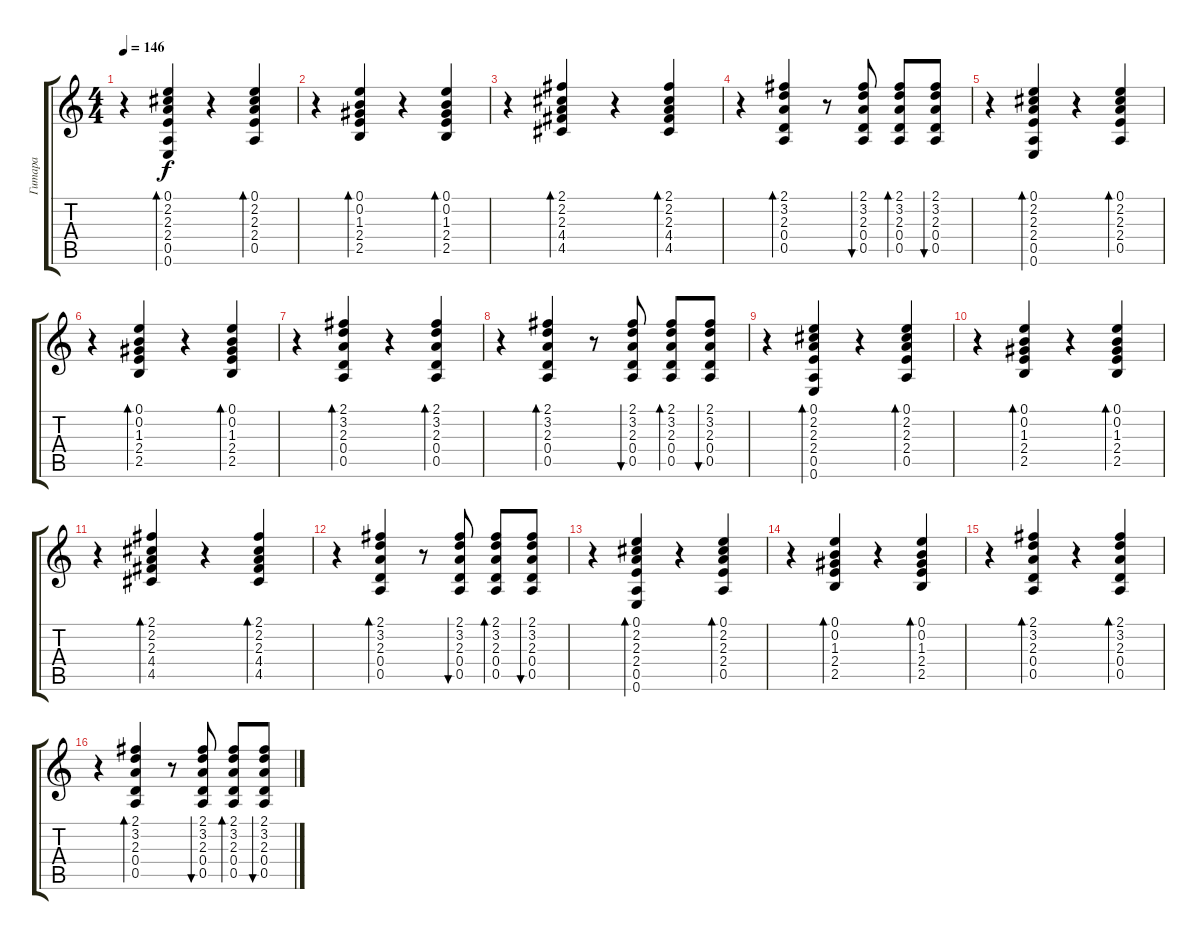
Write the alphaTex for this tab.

\track ("Гитара" "Гитара") {instrument acousticguitarsteel}
\staff {score tabs}
\tuning (E4 B3 G3 D3 A2 E2) {hide}
\ts (4 4)
\tempo 146
\clef g2
\ks c
r.4{dy f} (0.1 2.2 2.3 2.4 0.5 0.6).4{bd 30} r.4 (0.1 2.2 2.3 2.4 0.5).4{bd 30} |
r.4 (0.1 0.2 1.3 2.4 2.5).4{bd 30} r.4 (0.1 0.2 1.3 2.4 2.5).4{bd 30} |
r.4 (2.1 2.2 2.3 4.4 4.5).4{bd 30} r.4 (2.1 2.2 2.3 4.4 4.5).4{bd 30} |
r.4 (2.1 3.2 2.3 0.4 0.5).4{bd 30} r.8 (2.1 3.2 2.3 0.4 0.5).8{bu 30} (2.1 3.2 2.3 0.4 0.5).8{bd 30} (2.1 3.2 2.3 0.4 0.5).8{bu 30} |
r.4 (0.1 2.2 2.3 2.4 0.5 0.6).4{bd 30} r.4 (0.1 2.2 2.3 2.4 0.5).4{bd 30} |
r.4 (0.1 0.2 1.3 2.4 2.5).4{bd 30} r.4 (0.1 0.2 1.3 2.4 2.5).4{bd 30} |
r.4 (2.1 3.2 2.3 0.4 0.5).4{bd 30} r.4 (2.1 3.2 2.3 0.4 0.5).4{bd 30} |
r.4 (2.1 3.2 2.3 0.4 0.5).4{bd 30} r.8 (2.1 3.2 2.3 0.4 0.5).8{bu 30} (2.1 3.2 2.3 0.4 0.5).8{bd 30} (2.1 3.2 2.3 0.4 0.5).8{bu 30} |
r.4 (0.1 2.2 2.3 2.4 0.5 0.6).4{bd 30} r.4 (0.1 2.2 2.3 2.4 0.5).4{bd 30} |
r.4 (0.1 0.2 1.3 2.4 2.5).4{bd 30} r.4 (0.1 0.2 1.3 2.4 2.5).4{bd 30} |
r.4 (2.1 2.2 2.3 4.4 4.5).4{bd 30} r.4 (2.1 2.2 2.3 4.4 4.5).4{bd 30} |
r.4 (2.1 3.2 2.3 0.4 0.5).4{bd 30} r.8 (2.1 3.2 2.3 0.4 0.5).8{bu 30} (2.1 3.2 2.3 0.4 0.5).8{bd 30} (2.1 3.2 2.3 0.4 0.5).8{bu 30} |
r.4 (0.1 2.2 2.3 2.4 0.5 0.6).4{bd 30} r.4 (0.1 2.2 2.3 2.4 0.5).4{bd 30} |
r.4 (0.1 0.2 1.3 2.4 2.5).4{bd 30} r.4 (0.1 0.2 1.3 2.4 2.5).4{bd 30} |
r.4 (2.1 3.2 2.3 0.4 0.5).4{bd 30} r.4 (2.1 3.2 2.3 0.4 0.5).4{bd 30} |
r.4 (2.1 3.2 2.3 0.4 0.5).4{bd 30} r.8 (2.1 3.2 2.3 0.4 0.5).8{bu 30} (2.1 3.2 2.3 0.4 0.5).8{bd 30} (2.1 3.2 2.3 0.4 0.5).8{bu 30}
